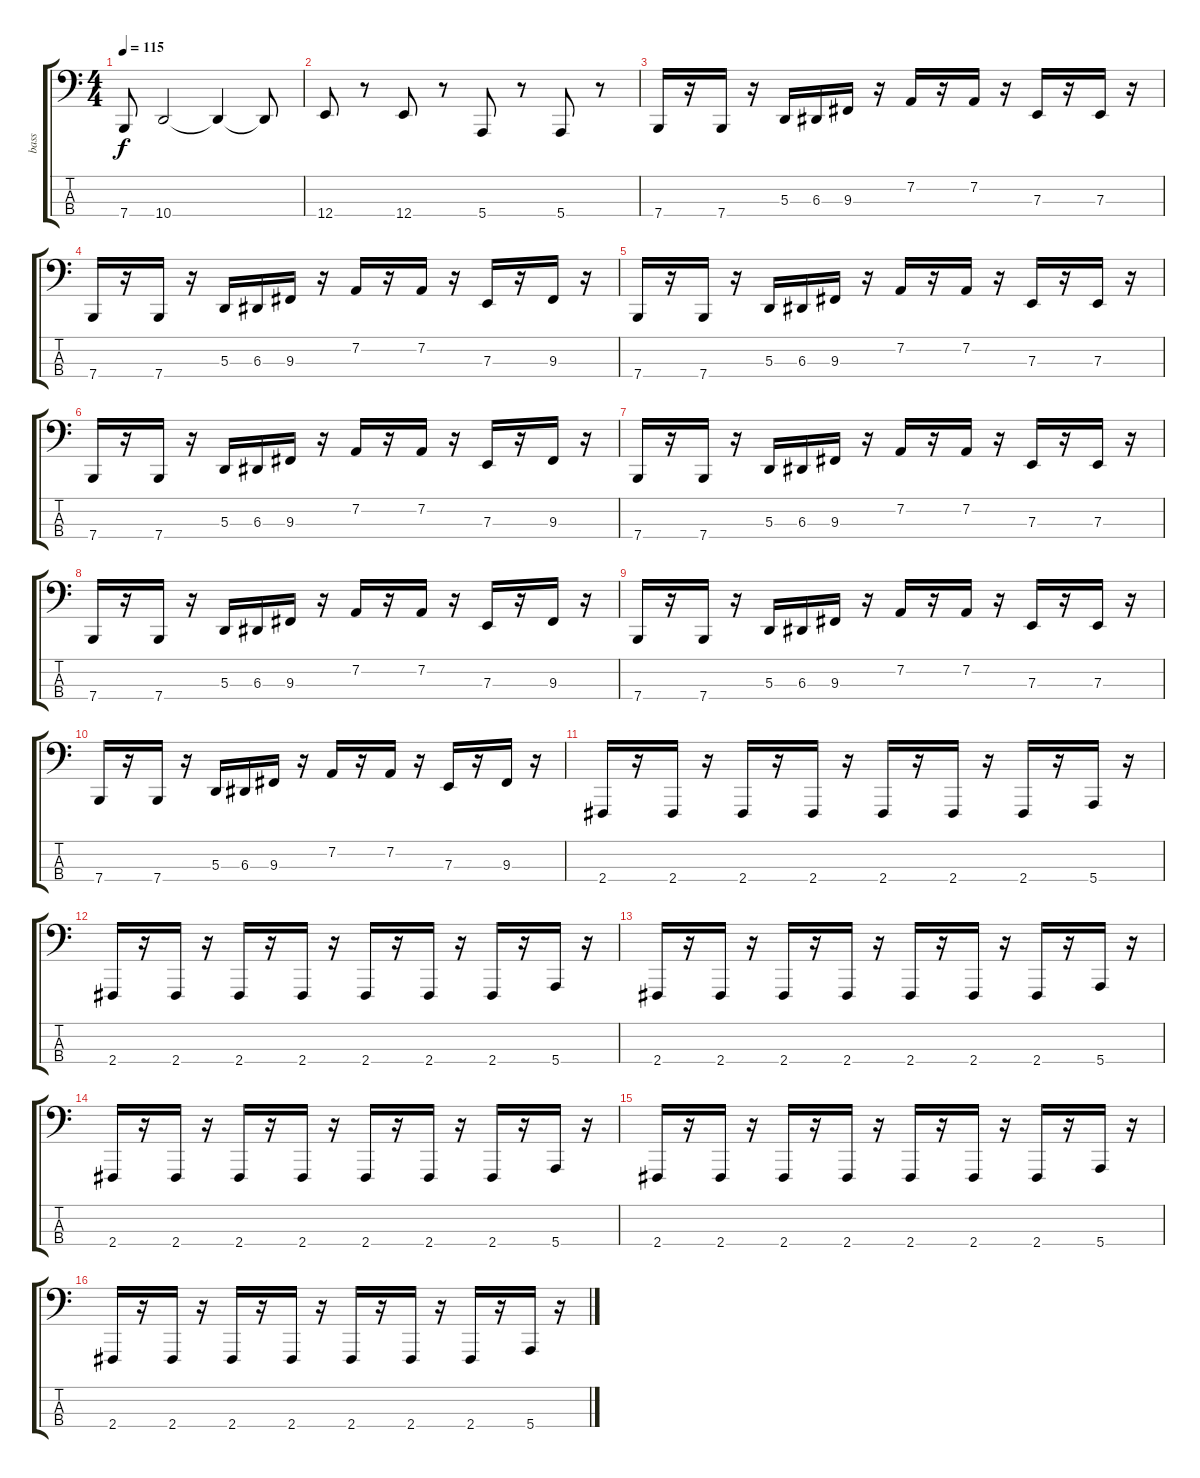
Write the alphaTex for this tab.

\track ("bass" "bass") {instrument lead8bassandlead}
\staff {score tabs}
\tuning (G2 D2 A1 E1) {hide}
\ts (4 4)
\tempo 115
\clef f4
\ks c
7.4.8{dy f} 10.4.2 10.4{t}.4 10.4{t}.8 |
12.4.8 r.8 12.4.8 r.8 5.4.8 r.8 5.4.8 r.8 |
7.4.16 r.16 7.4.16 r.16 5.3.16 6.3.16 9.3.16 r.16 7.2.16 r.16 7.2.16 r.16 7.3.16 r.16 7.3.16 r.16 |
7.4.16 r.16 7.4.16 r.16 5.3.16 6.3.16 9.3.16 r.16 7.2.16 r.16 7.2.16 r.16 7.3.16 r.16 9.3.16 r.16 |
7.4.16 r.16 7.4.16 r.16 5.3.16 6.3.16 9.3.16 r.16 7.2.16 r.16 7.2.16 r.16 7.3.16 r.16 7.3.16 r.16 |
7.4.16 r.16 7.4.16 r.16 5.3.16 6.3.16 9.3.16 r.16 7.2.16 r.16 7.2.16 r.16 7.3.16 r.16 9.3.16 r.16 |
7.4.16 r.16 7.4.16 r.16 5.3.16 6.3.16 9.3.16 r.16 7.2.16 r.16 7.2.16 r.16 7.3.16 r.16 7.3.16 r.16 |
7.4.16 r.16 7.4.16 r.16 5.3.16 6.3.16 9.3.16 r.16 7.2.16 r.16 7.2.16 r.16 7.3.16 r.16 9.3.16 r.16 |
7.4.16 r.16 7.4.16 r.16 5.3.16 6.3.16 9.3.16 r.16 7.2.16 r.16 7.2.16 r.16 7.3.16 r.16 7.3.16 r.16 |
7.4.16 r.16 7.4.16 r.16 5.3.16 6.3.16 9.3.16 r.16 7.2.16 r.16 7.2.16 r.16 7.3.16 r.16 9.3.16 r.16 |
2.4.16 r.16 2.4.16 r.16 2.4.16 r.16 2.4.16 r.16 2.4.16 r.16 2.4.16 r.16 2.4.16 r.16 5.4.16 r.16 |
2.4.16 r.16 2.4.16 r.16 2.4.16 r.16 2.4.16 r.16 2.4.16 r.16 2.4.16 r.16 2.4.16 r.16 5.4.16 r.16 |
2.4.16 r.16 2.4.16 r.16 2.4.16 r.16 2.4.16 r.16 2.4.16 r.16 2.4.16 r.16 2.4.16 r.16 5.4.16 r.16 |
2.4.16 r.16 2.4.16 r.16 2.4.16 r.16 2.4.16 r.16 2.4.16 r.16 2.4.16 r.16 2.4.16 r.16 5.4.16 r.16 |
2.4.16 r.16 2.4.16 r.16 2.4.16 r.16 2.4.16 r.16 2.4.16 r.16 2.4.16 r.16 2.4.16 r.16 5.4.16 r.16 |
2.4.16 r.16 2.4.16 r.16 2.4.16 r.16 2.4.16 r.16 2.4.16 r.16 2.4.16 r.16 2.4.16 r.16 5.4.16 r.16
